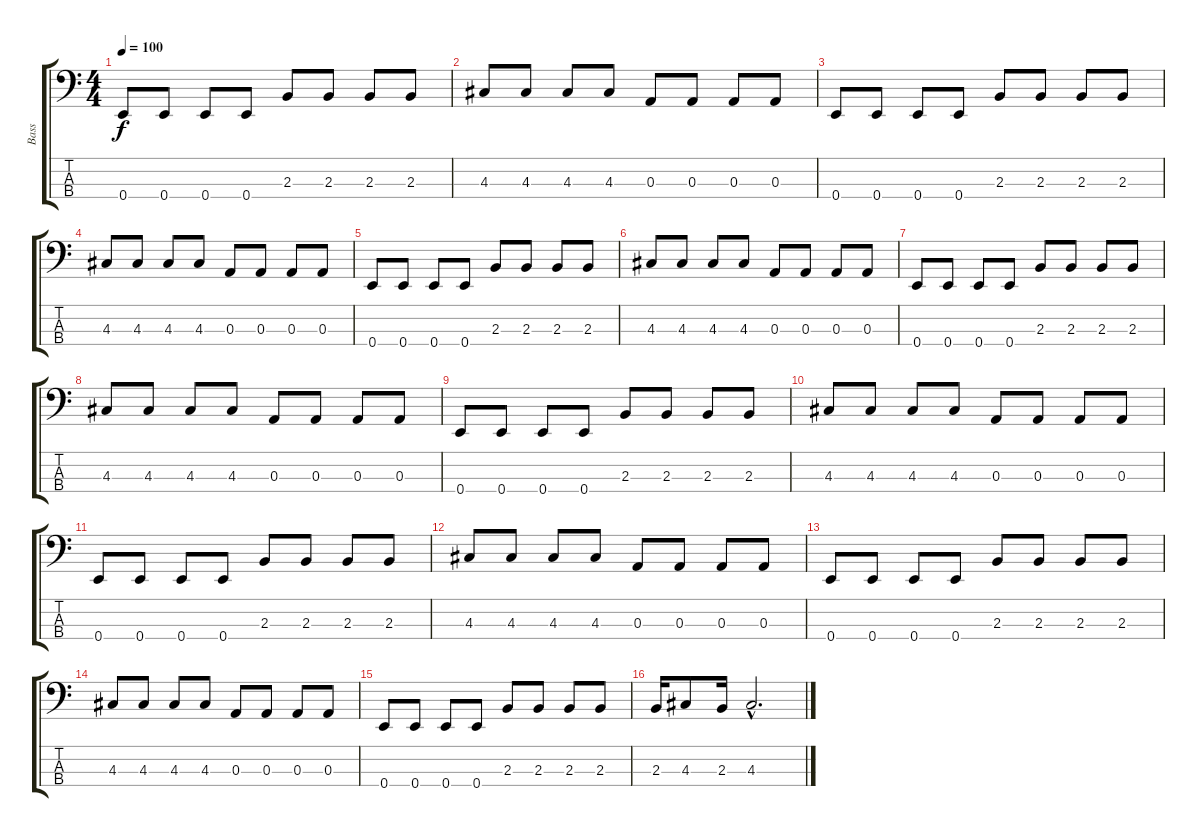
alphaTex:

\track ("Bass" "Bass") {instrument electricbassfinger}
\staff {score tabs}
\tuning (G2 D2 A1 E1) {hide}
\ts (4 4)
\tempo 100
\clef f4
\ks c
0.4.8{dy f} 0.4.8 0.4.8 0.4.8 2.3.8 2.3.8 2.3.8 2.3.8 |
4.3.8 4.3.8 4.3.8 4.3.8 0.3.8 0.3.8 0.3.8 0.3.8 |
0.4.8 0.4.8 0.4.8 0.4.8 2.3.8 2.3.8 2.3.8 2.3.8 |
4.3.8 4.3.8 4.3.8 4.3.8 0.3.8 0.3.8 0.3.8 0.3.8 |
0.4.8 0.4.8 0.4.8 0.4.8 2.3.8 2.3.8 2.3.8 2.3.8 |
4.3.8 4.3.8 4.3.8 4.3.8 0.3.8 0.3.8 0.3.8 0.3.8 |
0.4.8 0.4.8 0.4.8 0.4.8 2.3.8 2.3.8 2.3.8 2.3.8 |
4.3.8 4.3.8 4.3.8 4.3.8 0.3.8 0.3.8 0.3.8 0.3.8 |
0.4.8 0.4.8 0.4.8 0.4.8 2.3.8 2.3.8 2.3.8 2.3.8 |
4.3.8 4.3.8 4.3.8 4.3.8 0.3.8 0.3.8 0.3.8 0.3.8 |
0.4.8 0.4.8 0.4.8 0.4.8 2.3.8 2.3.8 2.3.8 2.3.8 |
4.3.8 4.3.8 4.3.8 4.3.8 0.3.8 0.3.8 0.3.8 0.3.8 |
0.4.8 0.4.8 0.4.8 0.4.8 2.3.8 2.3.8 2.3.8 2.3.8 |
4.3.8 4.3.8 4.3.8 4.3.8 0.3.8 0.3.8 0.3.8 0.3.8 |
0.4.8 0.4.8 0.4.8 0.4.8 2.3.8 2.3.8 2.3.8 2.3.8 |
2.3.16 4.3.8 2.3.16 4.3{hac}.2{d}
